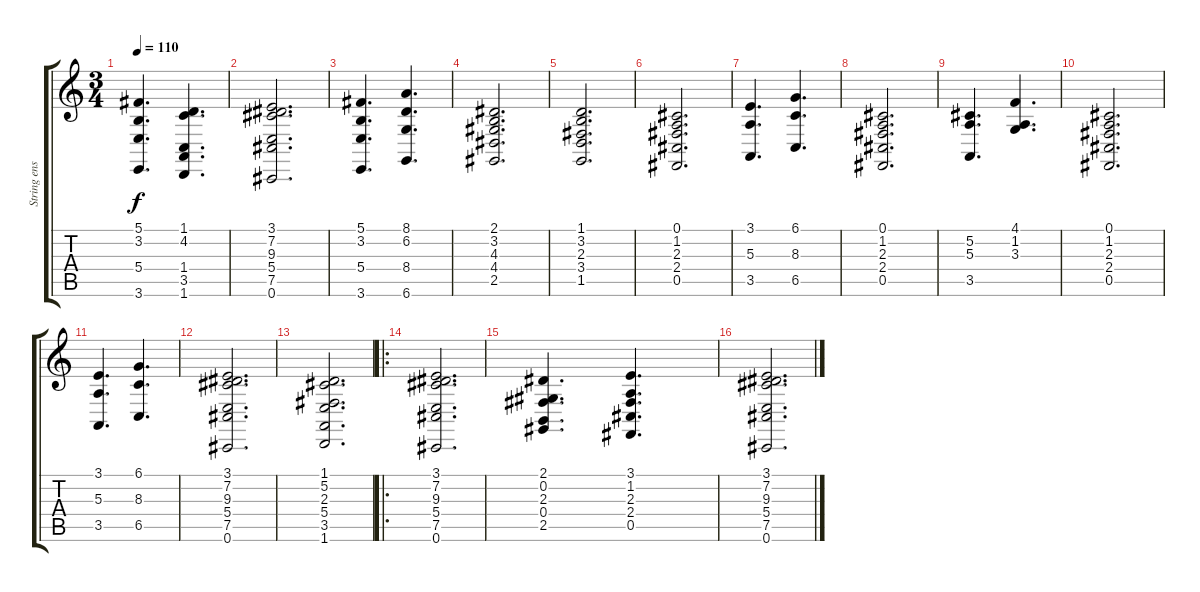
\track ("String ensamble" "String ens") {instrument stringensemble2}
\staff {score tabs}
\tuning (Db4 Ab3 E3 B2 Gb2 Db2) {hide}
\ts (3 4)
\tempo 110
\clef g2
\ks c
(5.1 3.2 5.4 3.6).4{d dy f} (1.1 4.2 1.4 3.5 1.6).4{d} |
(3.1 7.2 9.3 5.4 7.5 0.6).2{d} |
(5.1 3.2 5.4 3.6).4{d} (8.1 6.2 8.4 6.6).4{d} |
(2.1 3.2 4.3 4.4 2.5).2{d} |
(1.1 3.2 2.3 3.4 1.5).2{d} |
(0.1 1.2 2.3 2.4 0.5).2{d} |
(3.1 5.3 3.5).4{d} (6.1 8.3 6.5).4{d} |
(0.1 1.2 2.3 2.4 0.5).2{d} |
(5.2 5.3 3.5).4{d} (4.1 1.2 3.3).4{d} |
(0.1 1.2 2.3 2.4 0.5).2{d} |
(3.1 5.3 3.5).4{d} (6.1 8.3 6.5).4{d} |
(3.1 7.2 9.3 5.4 7.5 0.6).2{d} |
(1.1 5.2 2.3 5.4 3.5 1.6).2{d} |
\ro
(3.1 7.2 9.3 5.4 7.5 0.6).2{d} |
(2.1 0.2 2.3 0.4 2.5).4{d} (3.1 1.2 2.3 2.4 0.5).4{d} |
(3.1 7.2 9.3 5.4 7.5 0.6).2{d}
